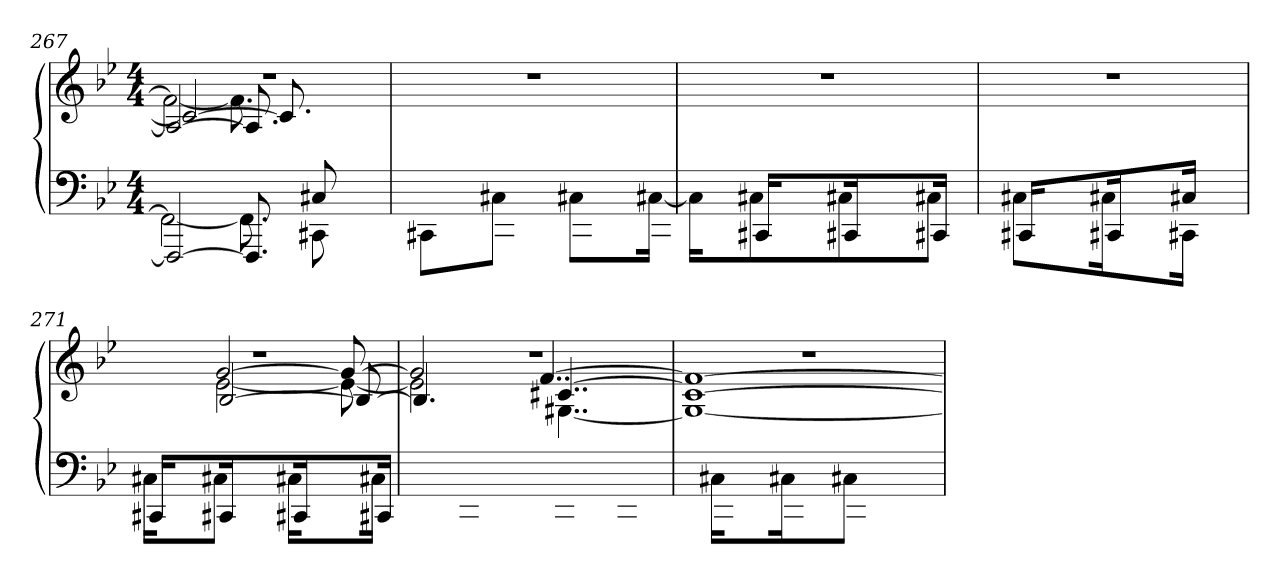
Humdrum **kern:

**kern	**kern
*part2	*part1
*staff2	*staff1
*clefF4	*clefG2
*k[b-e-]	*k[b-e-]
*B-:	*B-:
*M4/4	*M4/4
=267	=267
*^	*^
*	*	*	*^
*	*	*	*	*^
2FFF_	2FF_	2A_	2f_	2c_	1r
8.FFF]	8.FF]	8.A]	8.f]	8.c]	.
16ryy	16ryy	4ryy	4ryy	4ryy	.
8C#X	8CC#X	.	.	.	.
8ryy	8ryy	.	.	.	.
.	.	16ryy	16ryy	16ryy	.
*	*	*v	*v	*v	*v
=268	=268	=268
16ryy	16ryy	1r
8C#XL	8CC#XL	.
8.ryy	8.ryy	.
8CC#XJ	8C#XJ	.
8.ryy	8.ryy	.
16CC#XKL	8C#XL	.
8.ryy	.	.
.	8ryy	.
16CC#XJJ	[16C#XJk	.
=269	=269	=269
4ryy	16C#KL]	1r
.	8.ryy	.
16CC#XLL	8C#X	.
4ryy	.	.
.	8.ryy	.
16CC#X	8C#X	.
4ryy	.	.
.	8.ryy	.
16CC#XJJ	8C#XJ	.
16ryy	.	.
=270	=270	=270
8ryy	8ryy	1r
16CC#XLL	8C#XL	.
4ryy	.	.
.	8.ryy	.
16CC#X	16C#XL	.
4ryy	4ryy	.
16C#XJJ	16CC#XJJ	.
8.ryy	8.ryy	.
=271	=271	=271
*	*	*^
*	*	*	*^
*	*	*	*	*^
16ryy	16ryy	4.ryy	4.ryy	4.ryy	1r
16CC#XLL	16C#XKL	.	.	.	.
4ryy	4ryy	.	.	.	.
16CC#X	8C#XJ	[2B-	[2e-	[2g	.
8.ryy	.	.	.	.	.
.	8ryy	.	.	.	.
16CC#X	16C#XLL	.	.	.	.
4ryy	4ryy	.	.	.	.
.	.	8B-_	8e-_	8g_	.
16CC#XJJ	16C#XJJ	.	.	.	.
=272	=272	=272	=272	=272	=272
4ryy	4ryy	4.B-]	2e-]	2g]	1r
16C#XLL	16CC#XLL	.	.	.	.
4ryy	4ryy	.	.	.	.
.	.	8.ryy	.	.	.
.	.	.	16ryy	16ryy	.
16C#XJJ	16CC#XJJ	[4..c#X	[4..G#X	[4..f	.
8.ryy	8.ryy	.	.	.	.
16CC#XJJ	16C#XJJ	.	.	.	.
8ryy	8ryy	.	.	.	.
=273	=273	=273	=273	=273	=273
8ryy	8ryy	1c#_	1G#_	1f_	1r
16CC#XLL	16C#XLL	.	.	.	.
4ryy	4ryy	.	.	.	.
16CC#XJJ	16C#XJ	.	.	.	.
8.ryy	8.ryy	.	.	.	.
16CC#XJJ	8C#XJ	.	.	.	.
8.ryy	.	.	.	.	.
.	8.ryy	.	.	.	.
16ryy	.	.	.	.	.
*v	*v	*	*	*	*
*	*v	*v	*v	*v
=	=
*-	*-
